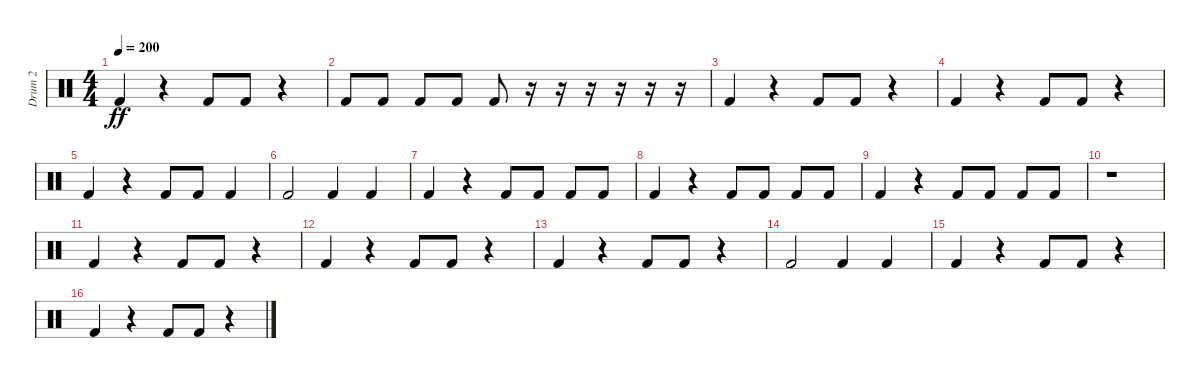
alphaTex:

\track ("Drum 2" "Drum 2") {instrument percussion}
\staff {score}
\articulation defaults
\ts (4 4)
\tempo 200
\clef neutral
\ks c "Kick (hit) 2".4{dy ff}
r.4 "Kick (hit) 2".8 "Kick (hit) 2".8 r.4 |
"Kick (hit) 2".8 "Kick (hit) 2".8 "Kick (hit) 2".8 "Kick (hit) 2".8 "Kick (hit) 2".8 r.16 r.16 r.16 r.16 r.16 r.16 |
"Kick (hit) 2".4 r.4 "Kick (hit) 2".8 "Kick (hit) 2".8 r.4 |
"Kick (hit) 2".4 r.4 "Kick (hit) 2".8 "Kick (hit) 2".8 r.4 |
"Kick (hit) 2".4 r.4 "Kick (hit) 2".8 "Kick (hit) 2".8 "Kick (hit) 2".4 |
"Kick (hit) 2".2 "Kick (hit) 2".4 "Kick (hit) 2".4 |
"Kick (hit) 2".4 r.4 "Kick (hit) 2".8 "Kick (hit) 2".8 "Kick (hit) 2".8 "Kick (hit) 2".8 |
"Kick (hit) 2".4 r.4 "Kick (hit) 2".8 "Kick (hit) 2".8 "Kick (hit) 2".8 "Kick (hit) 2".8 |
"Kick (hit) 2".4 r.4 "Kick (hit) 2".8 "Kick (hit) 2".8 "Kick (hit) 2".8 "Kick (hit) 2".8 |
r.1 |
"Kick (hit) 2".4 r.4 "Kick (hit) 2".8 "Kick (hit) 2".8 r.4 |
"Kick (hit) 2".4 r.4 "Kick (hit) 2".8 "Kick (hit) 2".8 r.4 |
"Kick (hit) 2".4 r.4 "Kick (hit) 2".8 "Kick (hit) 2".8 r.4 |
"Kick (hit) 2".2 "Kick (hit) 2".4 "Kick (hit) 2".4 |
"Kick (hit) 2".4 r.4 "Kick (hit) 2".8 "Kick (hit) 2".8 r.4 |
"Kick (hit) 2".4 r.4 "Kick (hit) 2".8 "Kick (hit) 2".8 r.4
